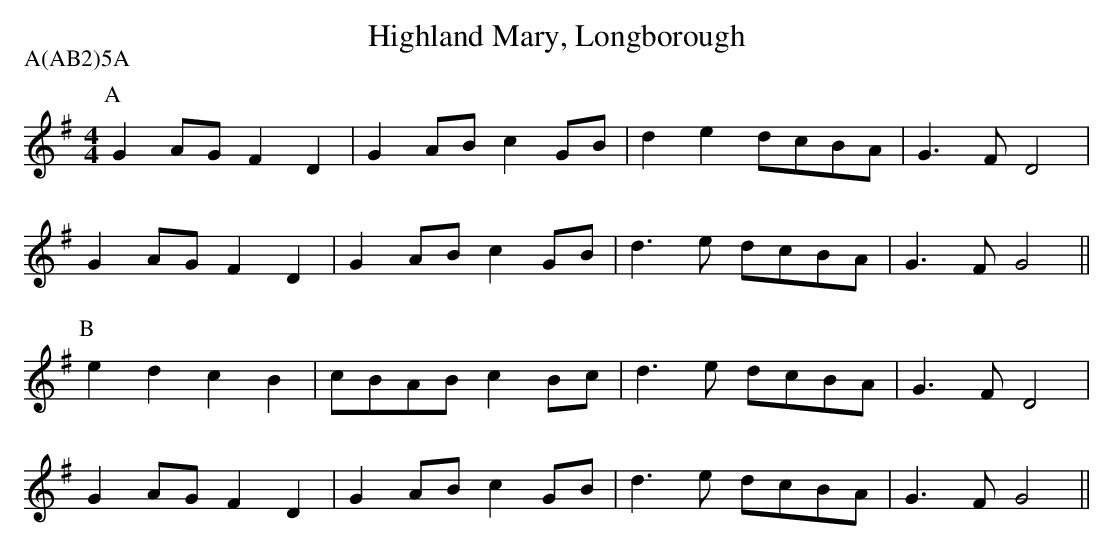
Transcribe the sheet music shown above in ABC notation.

X:1
T:Highland Mary, Longborough
M:4/4
L:1/8
P:A(AB2)5A
K:G
P:A
G2AG F2D2|G2AB c2GB|d2e2 dcBA|G3F D4|
G2AG F2D2|G2AB c2GB|d3e  dcBA|G3F G4||
P:B
e2d2 c2B2|cBAB c2Bc|d3e  dcBA|G3F D4|
G2AG F2D2|G2AB c2GB|d3e  dcBA|G3F G4||
